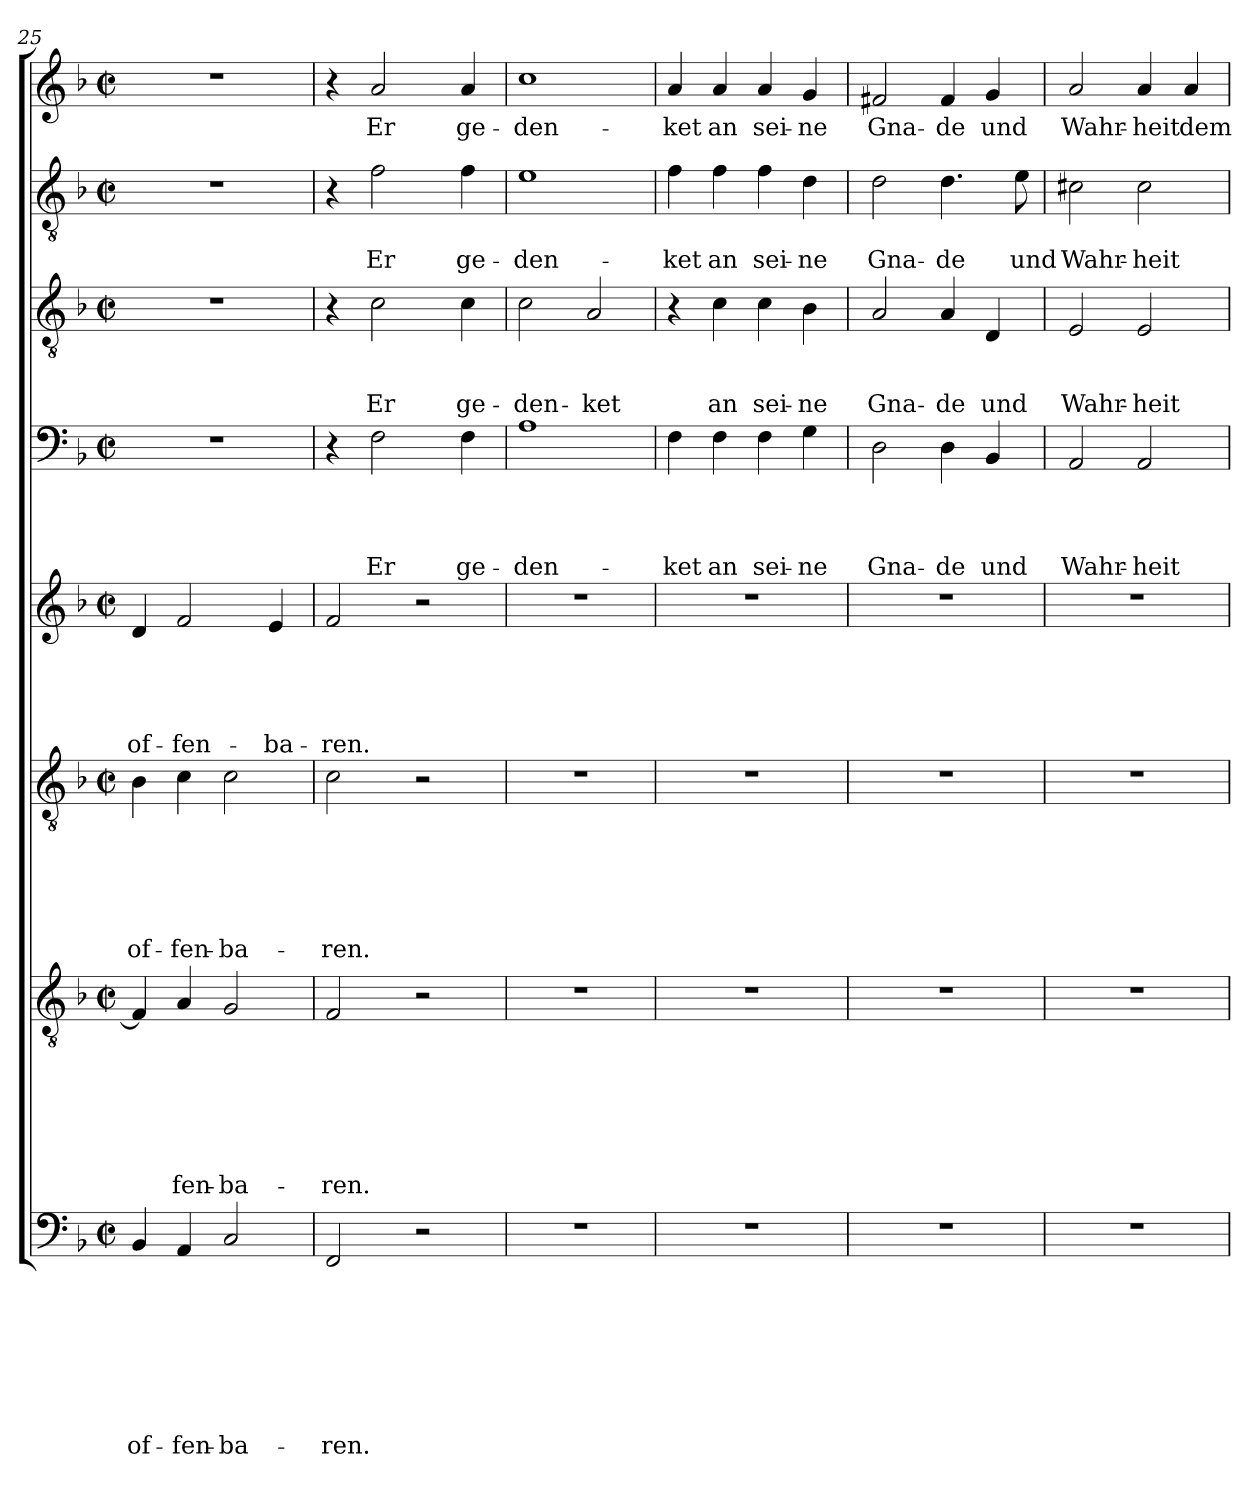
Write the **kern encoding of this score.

**kern	**text	**text	**text	**text	**text	**text	**text	**text	**kern	**text	**text	**text	**text	**text	**text	**text	**kern	**text	**text	**text	**text	**text	**text	**kern	**text	**text	**text	**text	**text	**kern	**text	**text	**text	**text	**kern	**text	**text	**text	**kern	**text	**text	**kern	**text
*part8	*part8	*part8	*part8	*part8	*part8	*part8	*part8	*part8	*part7	*part7	*part7	*part7	*part7	*part7	*part7	*part7	*part6	*part6	*part6	*part6	*part6	*part6	*part6	*part5	*part5	*part5	*part5	*part5	*part5	*part4	*part4	*part4	*part4	*part4	*part3	*part3	*part3	*part3	*part2	*part2	*part2	*part1	*part1
*staff8	*staff8	*staff8	*staff8	*staff8	*staff8	*staff8	*staff8	*staff8	*staff7	*staff7	*staff7	*staff7	*staff7	*staff7	*staff7	*staff7	*staff6	*staff6	*staff6	*staff6	*staff6	*staff6	*staff6	*staff5	*staff5	*staff5	*staff5	*staff5	*staff5	*staff4	*staff4	*staff4	*staff4	*staff4	*staff3	*staff3	*staff3	*staff3	*staff2	*staff2	*staff2	*staff1	*staff1
*clefF4	*	*	*	*	*	*	*	*	*clefGv2	*	*	*	*	*	*	*	*clefGv2	*	*	*	*	*	*	*clefG2	*	*	*	*	*	*clefF4	*	*	*	*	*clefGv2	*	*	*	*clefGv2	*	*	*clefG2	*
*k[b-]	*	*	*	*	*	*	*	*	*k[b-]	*	*	*	*	*	*	*	*k[b-]	*	*	*	*	*	*	*k[b-]	*	*	*	*	*	*k[b-]	*	*	*	*	*k[b-]	*	*	*	*k[b-]	*	*	*k[b-]	*
*F:	*	*	*	*	*	*	*	*	*F:	*	*	*	*	*	*	*	*F:	*	*	*	*	*	*	*F:	*	*	*	*	*	*F:	*	*	*	*	*F:	*	*	*	*F:	*	*	*F:	*
*M2/2	*	*	*	*	*	*	*	*	*M2/2	*	*	*	*	*	*	*	*M2/2	*	*	*	*	*	*	*M2/2	*	*	*	*	*	*M2/2	*	*	*	*	*M2/2	*	*	*	*M2/2	*	*	*M2/2	*
*met(c|)	*	*	*	*	*	*	*	*	*met(c|)	*	*	*	*	*	*	*	*met(c|)	*	*	*	*	*	*	*met(c|)	*	*	*	*	*	*met(c|)	*	*	*	*	*met(c|)	*	*	*	*met(c|)	*	*	*met(c|)	*
=25	=25	=25	=25	=25	=25	=25	=25	=25	=25	=25	=25	=25	=25	=25	=25	=25	=25	=25	=25	=25	=25	=25	=25	=25	=25	=25	=25	=25	=25	=25	=25	=25	=25	=25	=25	=25	=25	=25	=25	=25	=25	=25	=25
!	!	!	!	!	!	!	!	!LO:LY:b	!	!	!	!	!	!	!	!	!	!	!	!	!	!	!LO:LY:b	!	!	!	!	!	!LO:LY:b	!	!	!	!	!	!	!	!	!	!	!	!	!	!
4BB-/	.	.	.	.	.	.	.	of-	4F/]	.	.	.	.	.	.	.	4B-\	.	.	.	.	.	of-	4d/	.	.	.	.	of-	1r	.	.	.	.	1r	.	.	.	1r	.	.	1r	.
!	!	!	!	!	!	!	!	!LO:LY:b	!	!	!	!	!	!	!	!LO:LY:b	!	!	!	!	!	!	!LO:LY:b	!	!	!	!	!	!LO:LY:b	!	!	!	!	!	!	!	!	!	!	!	!	!	!
4AA/	.	.	.	.	.	.	.	-fen-	4A/	.	.	.	.	.	.	-fen-	4c\	.	.	.	.	.	-fen-	2f/	.	.	.	.	-fen-	.	.	.	.	.	.	.	.	.	.	.	.	.	.
!	!	!	!	!	!	!	!	!LO:LY:b	!	!	!	!	!	!	!	!LO:LY:b	!	!	!	!	!	!	!LO:LY:b	!	!	!	!	!	!	!	!	!	!	!	!	!	!	!	!	!	!	!	!
2C/	.	.	.	.	.	.	.	-ba-	2G/	.	.	.	.	.	.	-ba-	2c\	.	.	.	.	.	-ba-	.	.	.	.	.	.	.	.	.	.	.	.	.	.	.	.	.	.	.	.
!	!	!	!	!	!	!	!	!	!	!	!	!	!	!	!	!	!	!	!	!	!	!	!	!	!	!	!	!	!LO:LY:b	!	!	!	!	!	!	!	!	!	!	!	!	!	!
.	.	.	.	.	.	.	.	.	.	.	.	.	.	.	.	.	.	.	.	.	.	.	.	4e/	.	.	.	.	-ba-	.	.	.	.	.	.	.	.	.	.	.	.	.	.
=26	=26	=26	=26	=26	=26	=26	=26	=26	=26	=26	=26	=26	=26	=26	=26	=26	=26	=26	=26	=26	=26	=26	=26	=26	=26	=26	=26	=26	=26	=26	=26	=26	=26	=26	=26	=26	=26	=26	=26	=26	=26	=26	=26
!	!	!	!	!	!	!	!	!LO:LY:b	!	!	!	!	!	!	!	!LO:LY:b	!	!	!	!	!	!	!LO:LY:b	!	!	!	!	!	!LO:LY:b	!	!	!	!	!	!	!	!	!	!	!	!	!	!
2FF/	.	.	.	.	.	.	.	-ren.	2F/	.	.	.	.	.	.	-ren.	2c\	.	.	.	.	.	-ren.	2f/	.	.	.	.	-ren.	4r	.	.	.	.	4r	.	.	.	4r	.	.	4r	.
!	!	!	!	!	!	!	!	!	!	!	!	!	!	!	!	!	!	!	!	!	!	!	!	!	!	!	!	!	!	!	!	!	!	!LO:LY:b	!	!	!	!LO:LY:b	!	!	!LO:LY:b	!	!LO:LY:b
.	.	.	.	.	.	.	.	.	.	.	.	.	.	.	.	.	.	.	.	.	.	.	.	.	.	.	.	.	.	2F\	.	.	.	Er	2c\	.	.	Er	2f\	.	Er	2a/	Er
2r	.	.	.	.	.	.	.	.	2r	.	.	.	.	.	.	.	2r	.	.	.	.	.	.	2r	.	.	.	.	.	.	.	.	.	.	.	.	.	.	.	.	.	.	.
!	!	!	!	!	!	!	!	!	!	!	!	!	!	!	!	!	!	!	!	!	!	!	!	!	!	!	!	!	!	!	!	!	!	!LO:LY:b	!	!	!	!LO:LY:b	!	!	!LO:LY:b	!	!LO:LY:b
.	.	.	.	.	.	.	.	.	.	.	.	.	.	.	.	.	.	.	.	.	.	.	.	.	.	.	.	.	.	4F\	.	.	.	ge-	4c\	.	.	ge-	4f\	.	ge-	4a/	ge-
=27	=27	=27	=27	=27	=27	=27	=27	=27	=27	=27	=27	=27	=27	=27	=27	=27	=27	=27	=27	=27	=27	=27	=27	=27	=27	=27	=27	=27	=27	=27	=27	=27	=27	=27	=27	=27	=27	=27	=27	=27	=27	=27	=27
!	!	!	!	!	!	!	!	!	!	!	!	!	!	!	!	!	!	!	!	!	!	!	!	!	!	!	!	!	!	!	!	!	!	!LO:LY:b	!	!	!	!LO:LY:b	!	!	!LO:LY:b	!	!LO:LY:b
1r	.	.	.	.	.	.	.	.	1r	.	.	.	.	.	.	.	1r	.	.	.	.	.	.	1r	.	.	.	.	.	1A	.	.	.	-den-	2c\	.	.	-den-	1e	.	-den-	1cc	-den-
!	!	!	!	!	!	!	!	!	!	!	!	!	!	!	!	!	!	!	!	!	!	!	!	!	!	!	!	!	!	!	!	!	!	!	!	!	!	!LO:LY:b	!	!	!	!	!
.	.	.	.	.	.	.	.	.	.	.	.	.	.	.	.	.	.	.	.	.	.	.	.	.	.	.	.	.	.	.	.	.	.	.	2A/	.	.	-ket	.	.	.	.	.
=28	=28	=28	=28	=28	=28	=28	=28	=28	=28	=28	=28	=28	=28	=28	=28	=28	=28	=28	=28	=28	=28	=28	=28	=28	=28	=28	=28	=28	=28	=28	=28	=28	=28	=28	=28	=28	=28	=28	=28	=28	=28	=28	=28
!	!	!	!	!	!	!	!	!	!	!	!	!	!	!	!	!	!	!	!	!	!	!	!	!	!	!	!	!	!	!	!	!	!	!LO:LY:b	!	!	!	!	!	!	!LO:LY:b	!	!LO:LY:b
1r	.	.	.	.	.	.	.	.	1r	.	.	.	.	.	.	.	1r	.	.	.	.	.	.	1r	.	.	.	.	.	4F\	.	.	.	-ket	4r	.	.	.	4f\	.	-ket	4a/	-ket
!	!	!	!	!	!	!	!	!	!	!	!	!	!	!	!	!	!	!	!	!	!	!	!	!	!	!	!	!	!	!	!	!	!	!LO:LY:b	!	!	!	!LO:LY:b	!	!	!LO:LY:b	!	!LO:LY:b
.	.	.	.	.	.	.	.	.	.	.	.	.	.	.	.	.	.	.	.	.	.	.	.	.	.	.	.	.	.	4F\	.	.	.	an	4c\	.	.	an	4f\	.	an	4a/	an
!	!	!	!	!	!	!	!	!	!	!	!	!	!	!	!	!	!	!	!	!	!	!	!	!	!	!	!	!	!	!	!	!	!	!LO:LY:b	!	!	!	!LO:LY:b	!	!	!LO:LY:b	!	!LO:LY:b
.	.	.	.	.	.	.	.	.	.	.	.	.	.	.	.	.	.	.	.	.	.	.	.	.	.	.	.	.	.	4F\	.	.	.	sei-	4c\	.	.	sei-	4f\	.	sei-	4a/	sei-
!	!	!	!	!	!	!	!	!	!	!	!	!	!	!	!	!	!	!	!	!	!	!	!	!	!	!	!	!	!	!	!	!	!	!LO:LY:b	!	!	!	!LO:LY:b	!	!	!LO:LY:b	!	!LO:LY:b
.	.	.	.	.	.	.	.	.	.	.	.	.	.	.	.	.	.	.	.	.	.	.	.	.	.	.	.	.	.	4G\	.	.	.	-ne	4B-\	.	.	-ne	4d\	.	-ne	4g/	-ne
!!LO:LB:g=z
=29	=29	=29	=29	=29	=29	=29	=29	=29	=29	=29	=29	=29	=29	=29	=29	=29	=29	=29	=29	=29	=29	=29	=29	=29	=29	=29	=29	=29	=29	=29	=29	=29	=29	=29	=29	=29	=29	=29	=29	=29	=29	=29	=29
!	!	!	!	!	!	!	!	!	!	!	!	!	!	!	!	!	!	!	!	!	!	!	!	!	!	!	!	!	!	!	!	!	!	!LO:LY:b	!	!	!	!LO:LY:b	!	!	!LO:LY:b	!	!LO:LY:b
1r	.	.	.	.	.	.	.	.	1r	.	.	.	.	.	.	.	1r	.	.	.	.	.	.	1r	.	.	.	.	.	2D\	.	.	.	Gna-	2A/	.	.	Gna-	2d\	.	Gna-	2f#X/	Gna-
!	!	!	!	!	!	!	!	!	!	!	!	!	!	!	!	!	!	!	!	!	!	!	!	!	!	!	!	!	!	!	!	!	!	!LO:LY:b	!	!	!	!LO:LY:b	!	!	!LO:LY:b	!	!LO:LY:b
.	.	.	.	.	.	.	.	.	.	.	.	.	.	.	.	.	.	.	.	.	.	.	.	.	.	.	.	.	.	4D\	.	.	.	-de	4A/	.	.	-de	4.d\	.	-de	4f#/	-de
!	!	!	!	!	!	!	!	!	!	!	!	!	!	!	!	!	!	!	!	!	!	!	!	!	!	!	!	!	!	!	!	!	!	!LO:LY:b	!	!	!	!LO:LY:b	!	!	!	!	!LO:LY:b
.	.	.	.	.	.	.	.	.	.	.	.	.	.	.	.	.	.	.	.	.	.	.	.	.	.	.	.	.	.	4BB-/	.	.	.	und	4D/	.	.	und	.	.	.	4g/	und
!	!	!	!	!	!	!	!	!	!	!	!	!	!	!	!	!	!	!	!	!	!	!	!	!	!	!	!	!	!	!	!	!	!	!	!	!	!	!	!	!	!LO:LY:b	!	!
.	.	.	.	.	.	.	.	.	.	.	.	.	.	.	.	.	.	.	.	.	.	.	.	.	.	.	.	.	.	.	.	.	.	.	.	.	.	.	8e\	.	und	.	.
=30	=30	=30	=30	=30	=30	=30	=30	=30	=30	=30	=30	=30	=30	=30	=30	=30	=30	=30	=30	=30	=30	=30	=30	=30	=30	=30	=30	=30	=30	=30	=30	=30	=30	=30	=30	=30	=30	=30	=30	=30	=30	=30	=30
!	!	!	!	!	!	!	!	!	!	!	!	!	!	!	!	!	!	!	!	!	!	!	!	!	!	!	!	!	!	!	!	!	!	!LO:LY:b	!	!	!	!LO:LY:b	!	!	!LO:LY:b	!	!LO:LY:b
1r	.	.	.	.	.	.	.	.	1r	.	.	.	.	.	.	.	1r	.	.	.	.	.	.	1r	.	.	.	.	.	2AA/	.	.	.	Wahr-	2E/	.	.	Wahr-	2c#X\	.	Wahr-	2a/	Wahr-
!	!	!	!	!	!	!	!	!	!	!	!	!	!	!	!	!	!	!	!	!	!	!	!	!	!	!	!	!	!	!	!	!	!	!LO:LY:b	!	!	!	!LO:LY:b	!	!	!LO:LY:b	!	!LO:LY:b
.	.	.	.	.	.	.	.	.	.	.	.	.	.	.	.	.	.	.	.	.	.	.	.	.	.	.	.	.	.	2AA/	.	.	.	-heit	2E/	.	.	-heit	2c#\	.	-heit	4a/	-heit
!	!	!	!	!	!	!	!	!	!	!	!	!	!	!	!	!	!	!	!	!	!	!	!	!	!	!	!	!	!	!	!	!	!	!	!	!	!	!	!	!	!	!	!LO:LY:b
.	.	.	.	.	.	.	.	.	.	.	.	.	.	.	.	.	.	.	.	.	.	.	.	.	.	.	.	.	.	.	.	.	.	.	.	.	.	.	.	.	.	4a/	dem
=	=	=	=	=	=	=	=	=	=	=	=	=	=	=	=	=	=	=	=	=	=	=	=	=	=	=	=	=	=	=	=	=	=	=	=	=	=	=	=	=	=	=	=
*-	*-	*-	*-	*-	*-	*-	*-	*-	*-	*-	*-	*-	*-	*-	*-	*-	*-	*-	*-	*-	*-	*-	*-	*-	*-	*-	*-	*-	*-	*-	*-	*-	*-	*-	*-	*-	*-	*-	*-	*-	*-	*-	*-
